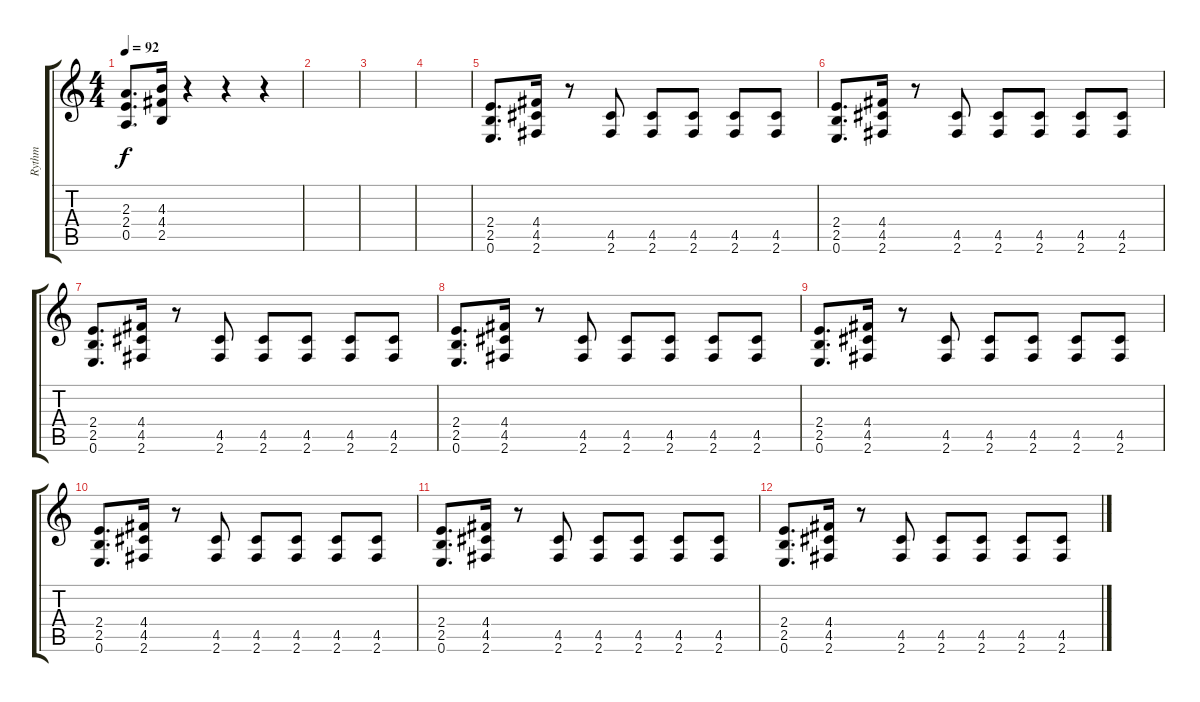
\track ("Rythm" "Rythm") {instrument distortionguitar}
\staff {score tabs}
\tuning (E4 B3 G3 D3 A2 E2) {hide}
\ts (4 4)
\tempo 92
\clef g2
\ks c
(2.3 2.4 0.5).8{d dy f} (4.3 4.4 2.5).16 r.4 r.4 r.4 |
|
|
|
(2.4 2.5 0.6).8{d} (4.4 4.5 2.6).16 r.8 (4.5 2.6).8 (4.5 2.6).8 (4.5 2.6).8 (4.5 2.6).8 (4.5 2.6).8 |
(2.4 2.5 0.6).8{d} (4.4 4.5 2.6).16 r.8 (4.5 2.6).8 (4.5 2.6).8 (4.5 2.6).8 (4.5 2.6).8 (4.5 2.6).8 |
(2.4 2.5 0.6).8{d} (4.4 4.5 2.6).16 r.8 (4.5 2.6).8 (4.5 2.6).8 (4.5 2.6).8 (4.5 2.6).8 (4.5 2.6).8 |
(2.4 2.5 0.6).8{d} (4.4 4.5 2.6).16 r.8 (4.5 2.6).8 (4.5 2.6).8 (4.5 2.6).8 (4.5 2.6).8 (4.5 2.6).8 |
(2.4 2.5 0.6).8{d} (4.4 4.5 2.6).16 r.8 (4.5 2.6).8 (4.5 2.6).8 (4.5 2.6).8 (4.5 2.6).8 (4.5 2.6).8 |
(2.4 2.5 0.6).8{d} (4.4 4.5 2.6).16 r.8 (4.5 2.6).8 (4.5 2.6).8 (4.5 2.6).8 (4.5 2.6).8 (4.5 2.6).8 |
(2.4 2.5 0.6).8{d} (4.4 4.5 2.6).16 r.8 (4.5 2.6).8 (4.5 2.6).8 (4.5 2.6).8 (4.5 2.6).8 (4.5 2.6).8 |
(2.4 2.5 0.6).8{d} (4.4 4.5 2.6).16 r.8 (4.5 2.6).8 (4.5 2.6).8 (4.5 2.6).8 (4.5 2.6).8 (4.5 2.6).8
